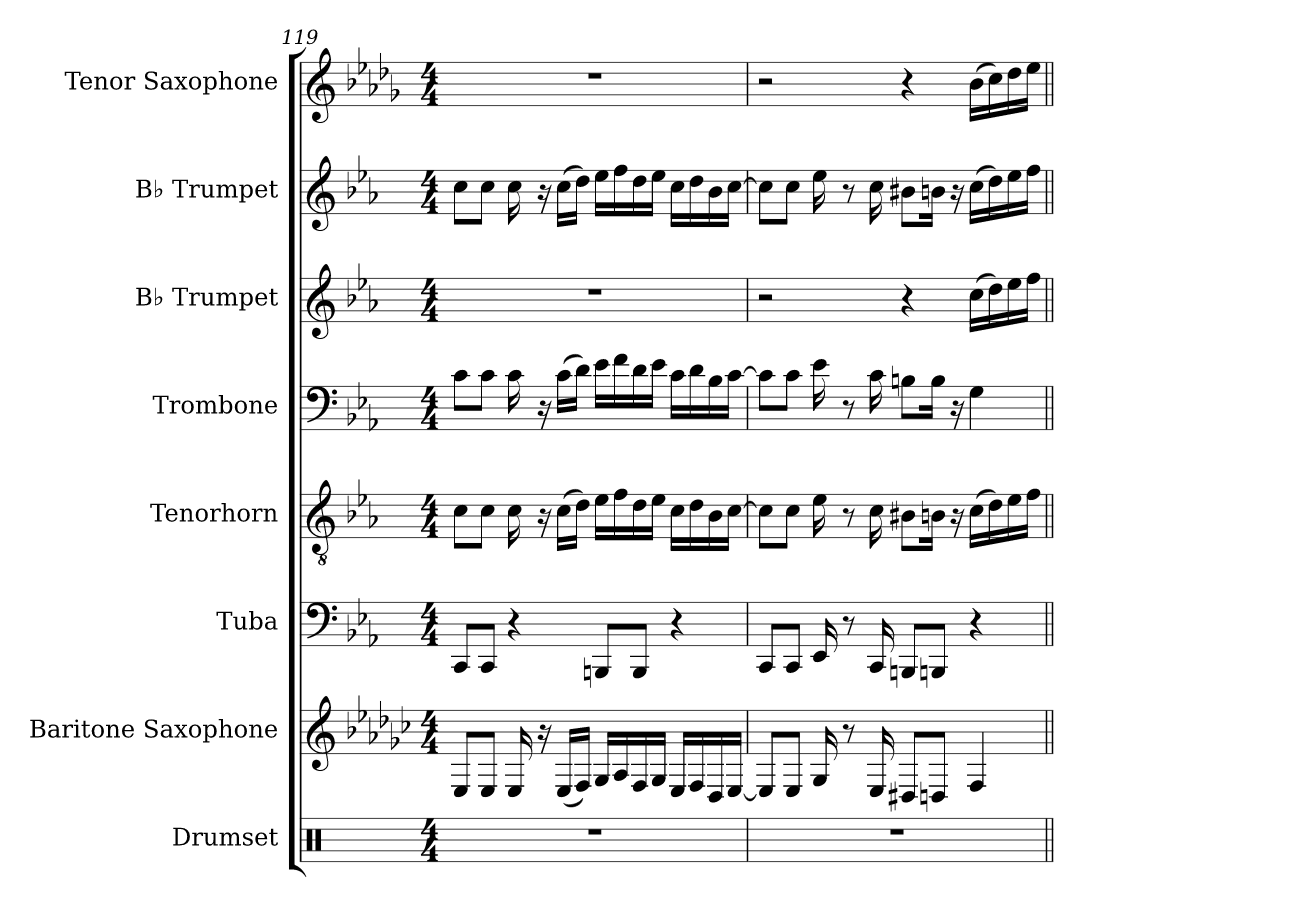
**kern	**kern	**kern	**kern	**kern	**kern	**kern	**kern
*part8	*part7	*part6	*part5	*part4	*part3	*part2	*part1
*staff8	*staff7	*staff6	*staff5	*staff4	*staff3	*staff2	*staff1
*I"Drumset	*I"Baritone Saxophone	*I"Tuba	*I"Tenorhorn	*I"Trombone	*I"B♭ Trumpet	*I"B♭ Trumpet	*I"Tenor Saxophone
*I'D. Set	*I'Bar. Sax.	*I'Tba.	*I'Tenh.	*I'Tbn.	*I'B♭ Tpt.	*I'B♭ Tpt.	*I'T. Sax.
*clefX	*clefG2	*clefF4	*clefGv2	*clefF4	*clefG2	*clefG2	*clefG2
*	*ITrd12c21	*	*ITrd1c2	*	*ITrd1c2	*ITrd1c2	*ITrd8c14
*k[]	*k[b-e-a-d-g-c-]	*k[b-e-a-]	*k[b-e-a-d-g-]	*k[b-e-a-]	*k[b-e-a-d-g-]	*k[b-e-a-d-g-]	*k[b-e-a-d-g-]
*M4/4	*M4/4	*M4/4	*M4/4	*M4/4	*M4/4	*M4/4	*M4/4
=119	=119	=119	=119	=119	=119	=119	=119
1r	8EE-L	8CCL	8B-L	8cL	1r	8b-L	1r
.	8EE-J	8CCJ	8B-J	8cJ	.	8b-J	.
.	16EE-	4r	16B-	16c	.	16b-	.
.	16r	.	16r	16r	.	16r	.
.	(<16EE-LL	.	(>16B-LL	(>16cLL	.	(>16b-LL	.
.	16FFJJ)	.	16cJJ)	16dJJ)	.	16ccJJ)	.
.	16GG-LL	8BBBnL	16d-LL	16e-LL	.	16dd-LL	.
.	16AA-	.	16e-	16f	.	16ee-!	.
.	16FF	8BBBJ	16c	16d	.	16cc	.
.	16GG-JJ	.	16d-JJ	16e-JJ	.	16dd-!JJ	.
.	16EE-LL	4r	16B-LL	16cLL	.	16b-LL	.
.	16FF	.	16c	16d	.	16cc!	.
.	16DD-	.	16A-	16B-	.	16a-	.
.	[16EE-JJ	.	[16B-JJ	[16cJJ	.	[16b-JJ	.
=120	=120	=120	=120	=120	=120	=120	=120
1r	8EE-L]	8CCL	8B-L]	8cL]	2r	8b-L]	2r
.	8EE-J	8CCJ	8B-J	8cJ	.	8b-J	.
.	16GG-	16EE-	16d-	16e-	.	16dd-	.
.	8r	8r	8r	8r	.	8r	.
.	16EE-	16CC	16B-	16c	.	16b-	.
.	8DD#XL	8BBBnL	8A#XL	8BnL	4r	8a#XL	4r
.	8DDJ	8BBBnJ	16AJk	16BJk	.	16aJk	.
.	.	.	16r	16r	.	16r	.
.	4FF	4r	(>16B-LL	4G	(>16b-LL	(>16b-LL	(>16B-LL
.	.	.	16c)	.	16cc)	16cc)	16c)
.	.	.	16d-	.	16dd-	16dd-	16d-
.	.	.	16e-JJ	.	16ee-JJ	16ee-JJ	16e-JJ
=||	=||	=||	=||	=||	=||	=||	=||
*-	*-	*-	*-	*-	*-	*-	*-
